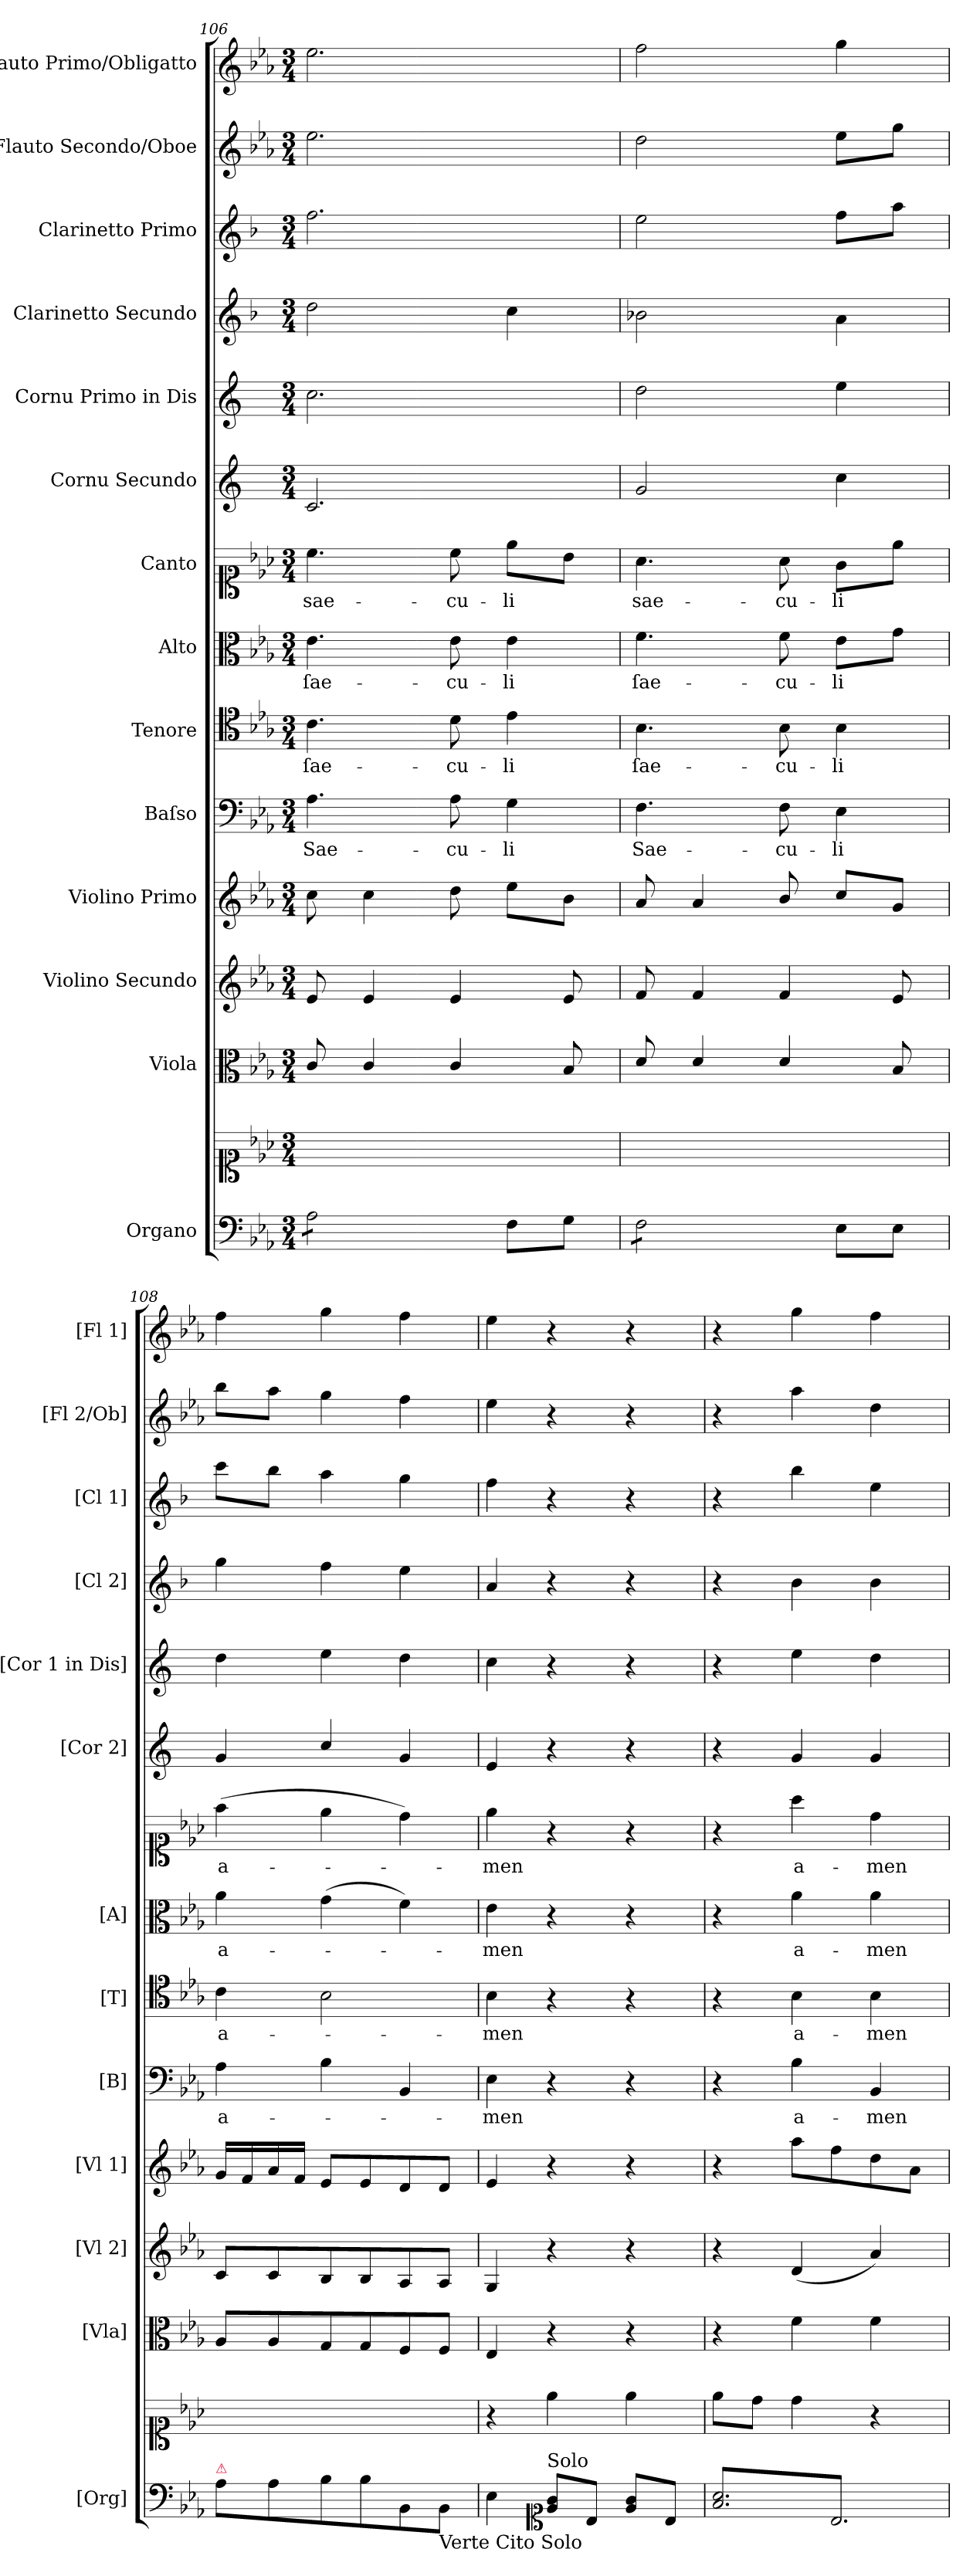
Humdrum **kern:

**kern	**kern	**kern	**kern	**dynam	**kern	**dynam	**kern	**text	**kern	**text	**kern	**text	**kern	**text	**kern	**kern	**kern	**kern	**kern	**kern
*part14	*part14	*part13	*part12	*part12	*part11	*part11	*part10	*part10	*part9	*part9	*part8	*part8	*part7	*part7	*part6	*part5	*part4	*part3	*part2	*part1
*staff15	*staff14	*staff13	*staff12	*staff12	*staff11	*staff11	*staff10	*staff10	*staff9	*staff9	*staff8	*staff8	*staff7	*staff7	*staff6	*staff5	*staff4	*staff3	*staff2	*staff1
*I"Organo	*	*I"Viola	*I"Violino Secundo	*	*I"Violino Primo	*	*I"Baſso	*	*I"Tenore	*	*I"Alto	*	*I"Canto	*	*I"Cornu Secundo	*I"Cornu Primo in Dis	*I"Clarinetto Secundo	*I"Clarinetto Primo	*I"Flauto Secondo/Oboe	*I"Flauto Primo/Obligatto
*I'[Org]	*	*I'[Vla]	*I'[Vl 2]	*	*I'[Vl 1]	*	*I'[B]	*	*I'[T]	*	*I'[A]	*	*	*	*I'[Cor 2]	*I'[Cor 1 in Dis]	*I'[Cl 2]	*I'[Cl 1]	*I'[Fl 2/Ob]	*I'[Fl 1]
*clefF4	*clefC1	*clefC3	*clefG2	*	*clefG2	*	*clefF4	*	*clefC4	*	*clefC3	*	*clefC1	*	*clefG2	*clefG2	*clefG2	*clefG2	*clefG2	*clefG2
*	*	*	*	*	*	*	*	*	*	*	*	*	*	*	*ITrd-2c-3	*ITrd-2c-3	*ITrd1c2	*ITrd1c2	*	*
*k[b-e-a-]	*k[b-e-a-]	*k[b-e-a-]	*k[b-e-a-]	*	*k[b-e-a-]	*	*k[b-e-a-]	*	*k[b-e-a-]	*	*k[b-e-a-]	*	*k[b-e-a-]	*	*k[b-e-a-]	*k[b-e-a-]	*k[b-e-a-]	*k[b-e-a-]	*k[b-e-a-]	*k[b-e-a-]
*E-:	*E-:	*E-:	*E-:	*	*E-:	*	*E-:	*	*E-:	*	*E-:	*	*E-:	*	*E-:	*E-:	*E-:	*E-:	*E-:	*E-:
*M3/4	*M3/4	*M3/4	*M3/4	*	*M3/4	*	*M3/4	*	*M3/4	*	*M3/4	*	*M3/4	*	*M3/4	*M3/4	*M3/4	*M3/4	*M3/4	*M3/4
=106	=106	=106	=106	=106	=106	=106	=106	=106	=106	=106	=106	=106	=106	=106	=106	=106	=106	=106	=106	=106
*tremolo	*	*	*	*	*	*	*	*	*	*	*	*	*	*	*	*	*	*	*	*
8A-\L	2.ryy	8c/	8e-/	.	8cc\	.	4.A-\	Sae-	4.c\	ſae-	4.e-\	ſae-	4.cc\	sae-	2.e-/	2.ee-\	2cc\	2.ee-\	2.ee-\	2.ee-\
8A-\	.	4c/	4e-/	.	4cc\	.	.	.	.	.	.	.	.	.	.	.	.	.	.	.
8A-\	.	.	.	.	.	.	.	.	.	.	.	.	.	.	.	.	.	.	.	.
8A-\J	.	4c/	4e-/	.	8dd\	.	8A-\	-cu-	8d\	-cu-	8e-\	-cu-	8cc\	-cu-	.	.	.	.	.	.
*Xtremolo	*	*	*	*	*	*	*	*	*	*	*	*	*	*	*	*	*	*	*	*
8F\L	.	.	.	.	8ee-\L	.	4G\	-li	4e-\	-li	4e-\	-li	8ee-\L	-li	.	.	4b-\	.	.	.
8G\J	.	8B-/	8e-/	.	8b-\J	.	.	.	.	.	.	.	8b-\J	.	.	.	.	.	.	.
=107	=107	=107	=107	=107	=107	=107	=107	=107	=107	=107	=107	=107	=107	=107	=107	=107	=107	=107	=107	=107
!	!	!	!	!	!	!	!	!LO:LY:i	!	!LO:LY:i	!	!	!	!	!	!	!	!	!	!
*tremolo	*	*	*	*	*	*	*	*	*	*	*	*	*	*	*	*	*	*	*	*
8F\L	2.ryy	8d/	8f/	.	8a-/	.	4.F\	Sae-	4.B-\	ſae-	4.f\	ſae-	4.a-\	sae-	2b-/	2ff\	2a-X\	2dd\	2dd\	2ff\
8F\	.	4d/	4f/	.	4a-/	.	.	.	.	.	.	.	.	.	.	.	.	.	.	.
8F\	.	.	.	.	.	.	.	.	.	.	.	.	.	.	.	.	.	.	.	.
!	!	!	!	!	!	!	!	!LO:LY:i	!	!LO:LY:i	!	!	!	!	!	!	!	!	!	!
8F\J	.	4d/	4f/	.	8b-/	.	8F\	-cu-	8B-\	-cu-	8f\	-cu-	8a-\	-cu-	.	.	.	.	.	.
*Xtremolo	*	*	*	*	*	*	*	*	*	*	*	*	*	*	*	*	*	*	*	*
!	!	!	!	!	!	!	!	!LO:LY:i	!	!LO:LY:i	!	!	!	!	!	!	!	!	!	!
8E-\L	.	.	.	.	8cc/L	.	4E-\	-li	4B-\	-li	8e-\L	-li	8g\L	-li	4ee-\	4gg\	4g\	8ee-\L	8ee-\L	4gg\
8E-\J	.	8B-/	8e-/	.	8g/J	.	.	.	.	.	8g\J	.	8ee-\J	.	.	.	.	8gg\J	8gg\J	.
=108	=108	=108	=108	=108	=108	=108	=108	=108	=108	=108	=108	=108	=108	=108	=108	=108	=108	=108	=108	=108
!LO:TX:a:color=crimson:t=⚠	!	!	!	!	!	!	!	!	!	!	!	!	!	!	!	!	!	!	!	!
8A-\L	2.ryy	8A-/L	8c/L	.	16g/LL	.	4A-\	a-	4c\	a-	4a-\	a-	(>4ff\	a-	4b-/	4ff\	4ff\	8bb-\L	8bb-\L	4ff\
.	.	.	.	.	16f/	.	.	.	.	.	.	.	.	.	.	.	.	.	.	.
8A-\	.	8A-/	8c/	.	16a-/	.	.	.	.	.	.	.	.	.	.	.	.	8aa-\J	8aa-\J	.
.	.	.	.	.	16f/JJ	.	.	.	.	.	.	.	.	.	.	.	.	.	.	.
8B-\	.	8G/	8B-/	.	8e-/L	.	4B-\	.	2B-\	.	(>4g\	.	4ee-\	.	4ee-/	4gg\	4ee-\	4gg\	4gg\	4gg\
8B-\	.	8G/	8B-/	.	8e-/	.	.	.	.	.	.	.	.	.	.	.	.	.	.	.
8BB-/	.	8F/	8A-/	.	8d/	.	4BB-/	.	.	.	4f\)	.	4dd\)	.	4b-/	4ff\	4dd\	4ff\	4ff\	4ff\
!LO:TX:b:t=Verte Cito Solo	!	!	!	!	!	!	!	!	!	!	!	!	!	!	!	!	!	!	!	!
8BB-/J	.	8F/J	8A-/J	.	8d/J	.	.	.	.	.	.	.	.	.	.	.	.	.	.	.
=109	=109	=109	=109	=109	=109	=109	=109	=109	=109	=109	=109	=109	=109	=109	=109	=109	=109	=109	=109	=109
4E-\	4r	4E-/	4G/	.	4e-/	.	4E-\	-men	4B-\	-men	4e-\	-men	4ee-\	-men	4g/	4ee-\	4g/	4ee-\	4ee-\	4ee-\
*clefC1	*	*	*	*	*	*	*	*	*	*	*	*	*	*	*	*	*	*	*	*
!LO:TX:a:t=Solo	!	!	!	!	!	!	!	!	!	!	!	!	!	!	!	!	!	!	!	!
8e-/ 8g/L	4ee-\	4r	4r	.	4r	.	4r	.	4r	.	4r	.	4r	.	4r	4r	4r	4r	4r	4r
8B-/J	.	.	.	.	.	.	.	.	.	.	.	.	.	.	.	.	.	.	.	.
8e-/ 8g/L	4ee-\	4r	4r	.	4r	.	4r	.	4r	.	4r	.	4r	.	4r	4r	4r	4r	4r	4r
8B-/J	.	.	.	.	.	.	.	.	.	.	.	.	.	.	.	.	.	.	.	.
=110	=110	=110	=110	=110	=110	=110	=110	=110	=110	=110	=110	=110	=110	=110	=110	=110	=110	=110	=110	=110
*tremolo	*	*	*	*	*	*	*	*	*	*	*	*	*	*	*	*	*	*	*	*
8f/ 8a-/L	8ee-\L	4r	4r	.	4r	.	4r	.	4r	.	4r	.	4r	.	4r	4r	4r	4r	4r	4r
8B-/	8dd\J	.	.	.	.	.	.	.	.	.	.	.	.	.	.	.	.	.	.	.
!	!	!	!	!LO:DY:a	!	!LO:DY:a:rj	!	!	!	!	!	!	!	!	!	!	!	!	!	!
8f/ 8a-/	4dd\	4f\	(<4d/	pio	8aa-\L	pio	4B-\	a-	4B-\	a-	4a-\	a-	4aa-\	a-	4b-/	4gg\	4a-\	4aa-\	4aa-\	4gg\
8B-/	.	.	.	.	8ff\	.	.	.	.	.	.	.	.	.	.	.	.	.	.	.
8f/ 8a-/	4r	4f\	4a-/)	.	8dd\	.	4BB-/	-men	4B-\	-men	4a-\	-men	4dd\	-men	4b-/	4ff\	4a-\	4dd\	4dd\	4ff\
8B-/J	.	.	.	.	8a-\J	.	.	.	.	.	.	.	.	.	.	.	.	.	.	.
*Xtremolo	*	*	*	*	*	*	*	*	*	*	*	*	*	*	*	*	*	*	*	*
.	.	.	.	.	.	.	.	.	.	.	.	.	.	.	.	.	.	.	.	.
.	.	.	.	.	.	.	.	.	.	.	.	.	.	.	.	.	.	.	.	.
.	.	.	.	.	.	.	.	.	.	.	.	.	.	.	.	.	.	.	.	.
=	=	=	=	=	=	=	=	=	=	=	=	=	=	=	=	=	=	=	=	=
*-	*-	*-	*-	*-	*-	*-	*-	*-	*-	*-	*-	*-	*-	*-	*-	*-	*-	*-	*-	*-
